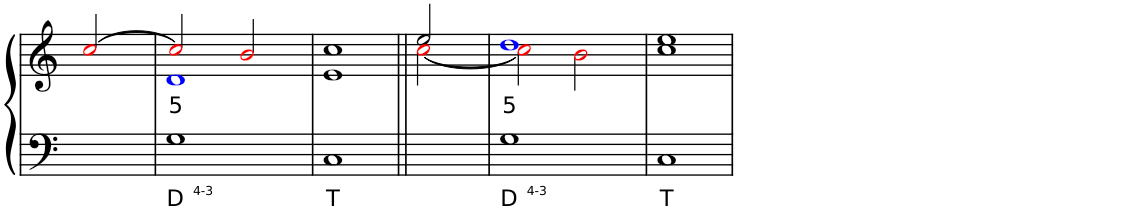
**kern	**text	**kern	**text
*part1	*part1	*part1	*part1
*staff2	*staff2	*staff1	*staff1
*I"Midi_1	*	*	*
!!LO:PB:g=z
*clefF4	*	*clefG2	*
*k[]	*	*k[]	*
*M4/4	*	*M4/4	*
*met(c)	*	*met(c)	*
=20	=20	=20	=20
*	*	*^	*
2ryy	.	[2cci/	2ryy	.
=21	=21	=21	=21	=21
!LO:TX:b:t=4-3	!	!	!	!
!	!LO:LY:b	!	!	!LO:LY:b
1G	D	2cci/]	1dj	5
.	.	2bi/	.	.
=22	=22	=22	=22	=22
!	!LO:LY:b	!	!	!
1C	T	1cc	1e	.
=23||	=23||	=23||	=23||	=23||
2ryy	.	2ee/	[2cci\	.
=24	=24	=24	=24	=24
!LO:TX:b:t=4-3	!	!	!	!
!	!LO:LY:b	!	!	!LO:LY:b
1G	D	1ddj	2cci\]	5
.	.	.	2bi\	.
=25	=25	=25	=25	=25
!	!LO:LY:b	!	!	!
1C	T	1ee	1cc	.
*	*	*v	*v	*
=	=	=	=
*-	*-	*-	*-
